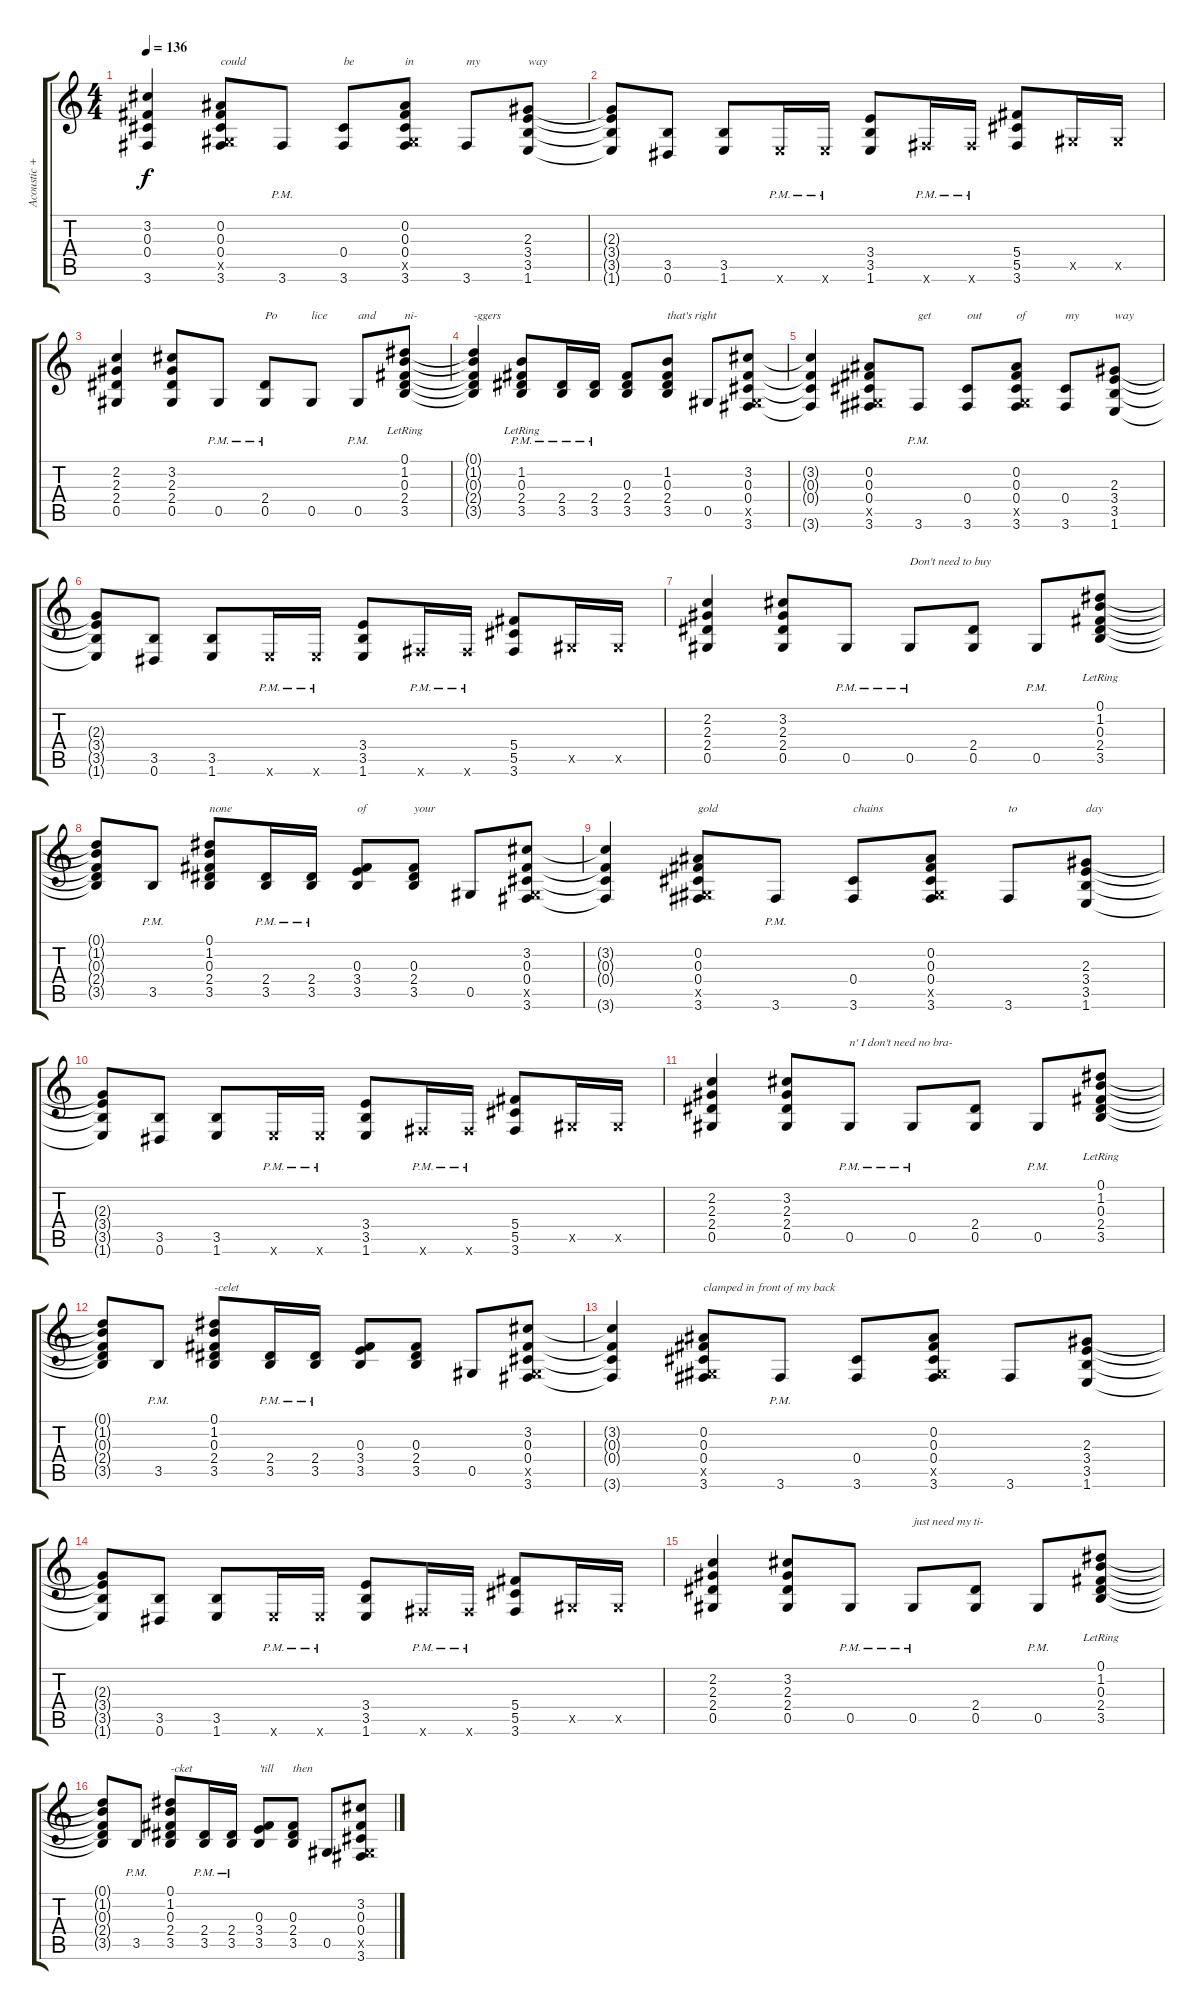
\track ("Acoustic + solo" "Acoustic +") {instrument acousticguitarsteel}
\staff {score tabs}
\tuning (Eb4 Bb3 Gb3 Db3 Ab2 Eb2) {hide}
\ts (4 4)
\tempo 136
\clef g2
\ks c
(3.2{t} 0.3{t} 0.4{t} 3.6{t}).4{dy f} (0.2 0.3 0.4 0.5{x} 3.6).8{txt "could"} 3.6{pm}.8 (0.4 3.6).8{txt "be"} (0.2 0.3 0.4 0.5{x} 3.6).8{txt "in"} 3.6.8{txt "my"} (2.3 3.4 3.5 1.6).8{txt "way"} |
(2.3{t} 3.4{t} 3.5{t} 1.6{t}).8 (3.5 0.6).8 (3.5 1.6).8 1.6{pm x}.16 1.6{pm x}.16 (3.4 3.5 1.6).8 3.6{pm x}.16 3.6{pm x}.16 (5.4 5.5 3.6).8 0.5{x}.16 0.5{x}.16 |
(2.2 2.3 2.4 0.5).4 (3.2 2.3 2.4 0.5).8 0.5{pm}.8 (2.4 0.5{pm}).8{txt "Po"} 0.5.8{txt "lice"} 0.5{pm}.8{txt "and"} (0.1 1.2{lr} 0.3{lr} 2.4{lr} 3.5{lr}).8{txt "ni-"} |
(0.1{t} 1.2{t} 0.3{t} 2.4{t} 3.5{t}).4{txt "-ggers"} (1.2{lr} 0.3{lr} 2.4{lr} 3.5{pm lr}).8 (2.4{pm} 3.5{pm}).16 (2.4{pm} 3.5{pm}).16 (0.3 2.4 3.5).8 (1.2 0.3 2.4 3.5).8{txt "that's right"} 0.5.8 (3.2 0.3 0.4 0.5{x} 3.6).8 |
(3.2{t} 0.3{t} 0.4{t} 3.6{t}).4 (0.2 0.3 0.4 0.5{x} 3.6).8 3.6{pm}.8{txt "get"} (0.4 3.6).8{txt "out"} (0.2 0.3 0.4 0.5{x} 3.6).8{txt "of"} (0.4 3.6).8{txt "my"} (2.3 3.4 3.5 1.6).8{txt "way"} |
(2.3{t} 3.4{t} 3.5{t} 1.6{t}).8 (3.5 0.6).8 (3.5 1.6).8 1.6{pm x}.16 1.6{pm x}.16 (3.4 3.5 1.6).8 3.6{pm x}.16 3.6{pm x}.16 (5.4 5.5 3.6).8 0.5{x}.16 0.5{x}.16 |
(2.2 2.3 2.4 0.5).4 (3.2 2.3 2.4 0.5).8 0.5{pm}.8 0.5{pm}.8{txt "Don't need to buy"} (2.4 0.5).8 0.5{pm}.8 (0.1 1.2{lr} 0.3{lr} 2.4{lr} 3.5{lr}).8 |
(0.1{t} 1.2{t} 0.3{t} 2.4{t} 3.5{t}).8 3.5{pm}.8 (0.1 1.2 0.3 2.4 3.5).8{txt "none"} (2.4{pm} 3.5{pm}).16 (2.4{pm} 3.5{pm}).16 (0.3 3.4 3.5).8{txt "of"} (0.3 2.4 3.5).8{txt "your"} 0.5.8 (3.2 0.3 0.4 0.5{x} 3.6).8 |
(3.2{t} 0.3{t} 0.4{t} 3.6{t}).4 (0.2 0.3 0.4 0.5{x} 3.6).8{txt "gold"} 3.6{pm}.8 (0.4 3.6).8{txt "chains"} (0.2 0.3 0.4 0.5{x} 3.6).8 3.6.8{txt "to"} (2.3 3.4 3.5 1.6).8{txt "day"} |
(2.3{t} 3.4{t} 3.5{t} 1.6{t}).8 (3.5 0.6).8 (3.5 1.6).8 1.6{pm x}.16 1.6{pm x}.16 (3.4 3.5 1.6).8 3.6{pm x}.16 3.6{pm x}.16 (5.4 5.5 3.6).8 0.5{x}.16 0.5{x}.16 |
(2.2 2.3 2.4 0.5).4 (3.2 2.3 2.4 0.5).8 0.5{pm}.8{txt "n' I don't need no bra-"} 0.5{pm}.8 (2.4 0.5).8 0.5{pm}.8 (0.1 1.2{lr} 0.3{lr} 2.4{lr} 3.5{lr}).8 |
(0.1{t} 1.2{t} 0.3{t} 2.4{t} 3.5{t}).8 3.5{pm}.8 (0.1 1.2 0.3 2.4 3.5).8{txt "-celet"} (2.4{pm} 3.5{pm}).16 (2.4{pm} 3.5{pm}).16 (0.3 3.4 3.5).8 (0.3 2.4 3.5).8 0.5.8 (3.2 0.3 0.4 0.5{x} 3.6).8 |
(3.2{t} 0.3{t} 0.4{t} 3.6{t}).4 (0.2 0.3 0.4 0.5{x} 3.6).8{txt "clamped in front of my back"} 3.6{pm}.8 (0.4 3.6).8 (0.2 0.3 0.4 0.5{x} 3.6).8 3.6.8 (2.3 3.4 3.5 1.6).8 |
(2.3{t} 3.4{t} 3.5{t} 1.6{t}).8 (3.5 0.6).8 (3.5 1.6).8 1.6{pm x}.16 1.6{pm x}.16 (3.4 3.5 1.6).8 3.6{pm x}.16 3.6{pm x}.16 (5.4 5.5 3.6).8 0.5{x}.16 0.5{x}.16 |
(2.2 2.3 2.4 0.5).4 (3.2 2.3 2.4 0.5).8 0.5{pm}.8 0.5{pm}.8{txt "just need my ti-"} (2.4 0.5).8 0.5{pm}.8 (0.1 1.2{lr} 0.3{lr} 2.4{lr} 3.5{lr}).8 |
(0.1{t} 1.2{t} 0.3{t} 2.4{t} 3.5{t}).8 3.5{pm}.8 (0.1 1.2 0.3 2.4 3.5).8{txt "-cket"} (2.4{pm} 3.5{pm}).16 (2.4{pm} 3.5{pm}).16 (0.3 3.4 3.5).8{txt "'till"} (0.3 2.4 3.5).8{txt "then"} 0.5.8 (3.2 0.3 0.4 0.5{x} 3.6).8
